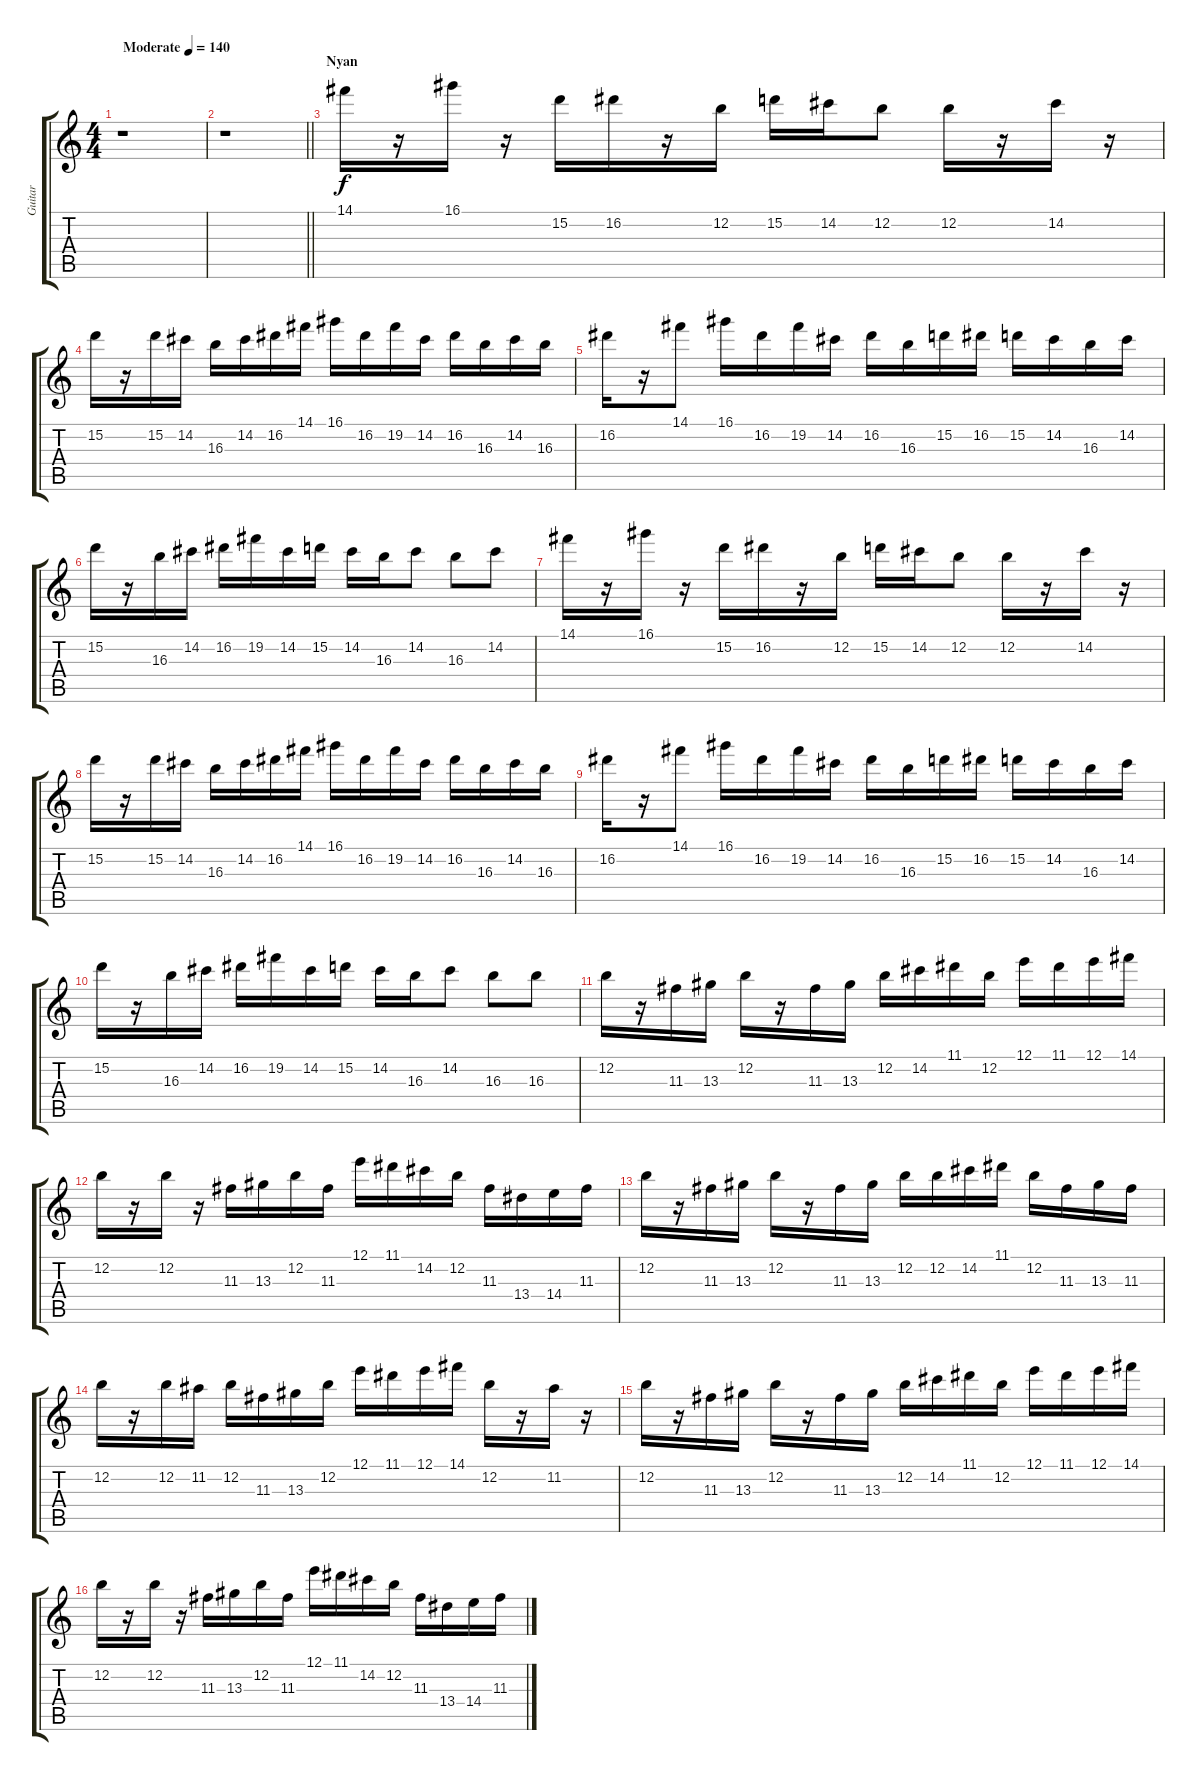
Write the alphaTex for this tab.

\track ("Guitar" "Guitar") {instrument overdrivenguitar}
\staff {score tabs}
\tuning (E4 B3 G3 D3 A2 E2) {hide}
\ts (4 4)
\tempo (140 "Moderate")
\clef g2
\ks c
r.1{dy f instrument overdrivenguitar} |
\barLineRight lightlight
r.1 |
\section ("" "Nyan")
14.1.16 r.16 16.1.16 r.16 15.2.16 16.2.16 r.16 12.2.16 15.2.16 14.2.16 12.2.8 12.2.16 r.16 14.2.16 r.16 |
15.2.16 r.16 15.2.16 14.2.16 16.3.16 14.2.16 16.2.16 14.1.16 16.1.16 16.2.16 19.2.16 14.2.16 16.2.16 16.3.16 14.2.16 16.3.16 |
16.2.16 r.16 14.1.8 16.1.16 16.2.16 19.2.16 14.2.16 16.2.16 16.3.16 15.2.16 16.2.16 15.2.16 14.2.16 16.3.16 14.2.16 |
15.2.16 r.16 16.3.16 14.2.16 16.2.16 19.2.16 14.2.16 15.2.16 14.2.16 16.3.16 14.2.8 16.3.8 14.2.8 |
14.1.16 r.16 16.1.16 r.16 15.2.16 16.2.16 r.16 12.2.16 15.2.16 14.2.16 12.2.8 12.2.16 r.16 14.2.16 r.16 |
15.2.16 r.16 15.2.16 14.2.16 16.3.16 14.2.16 16.2.16 14.1.16 16.1.16 16.2.16 19.2.16 14.2.16 16.2.16 16.3.16 14.2.16 16.3.16 |
16.2.16 r.16 14.1.8 16.1.16 16.2.16 19.2.16 14.2.16 16.2.16 16.3.16 15.2.16 16.2.16 15.2.16 14.2.16 16.3.16 14.2.16 |
15.2.16 r.16 16.3.16 14.2.16 16.2.16 19.2.16 14.2.16 15.2.16 14.2.16 16.3.16 14.2.8 16.3.8 16.3.8 |
12.2.16 r.16 11.3.16 13.3.16 12.2.16 r.16 11.3.16 13.3.16 12.2.16 14.2.16 11.1.16 12.2.16 12.1.16 11.1.16 12.1.16 14.1.16 |
12.2.16 r.16 12.2.16 r.16 11.3.16 13.3.16 12.2.16 11.3.16 12.1.16 11.1.16 14.2.16 12.2.16 11.3.16 13.4.16 14.4.16 11.3.16 |
12.2.16 r.16 11.3.16 13.3.16 12.2.16 r.16 11.3.16 13.3.16 12.2.16 12.2.16 14.2.16 11.1.16 12.2.16 11.3.16 13.3.16 11.3.16 |
12.2.16 r.16 12.2.16 11.2.16 12.2.16 11.3.16 13.3.16 12.2.16 12.1.16 11.1.16 12.1.16 14.1.16 12.2.16 r.16 11.2.16 r.16 |
12.2.16 r.16 11.3.16 13.3.16 12.2.16 r.16 11.3.16 13.3.16 12.2.16 14.2.16 11.1.16 12.2.16 12.1.16 11.1.16 12.1.16 14.1.16 |
12.2.16 r.16 12.2.16 r.16 11.3.16 13.3.16 12.2.16 11.3.16 12.1.16 11.1.16 14.2.16 12.2.16 11.3.16 13.4.16 14.4.16 11.3.16
